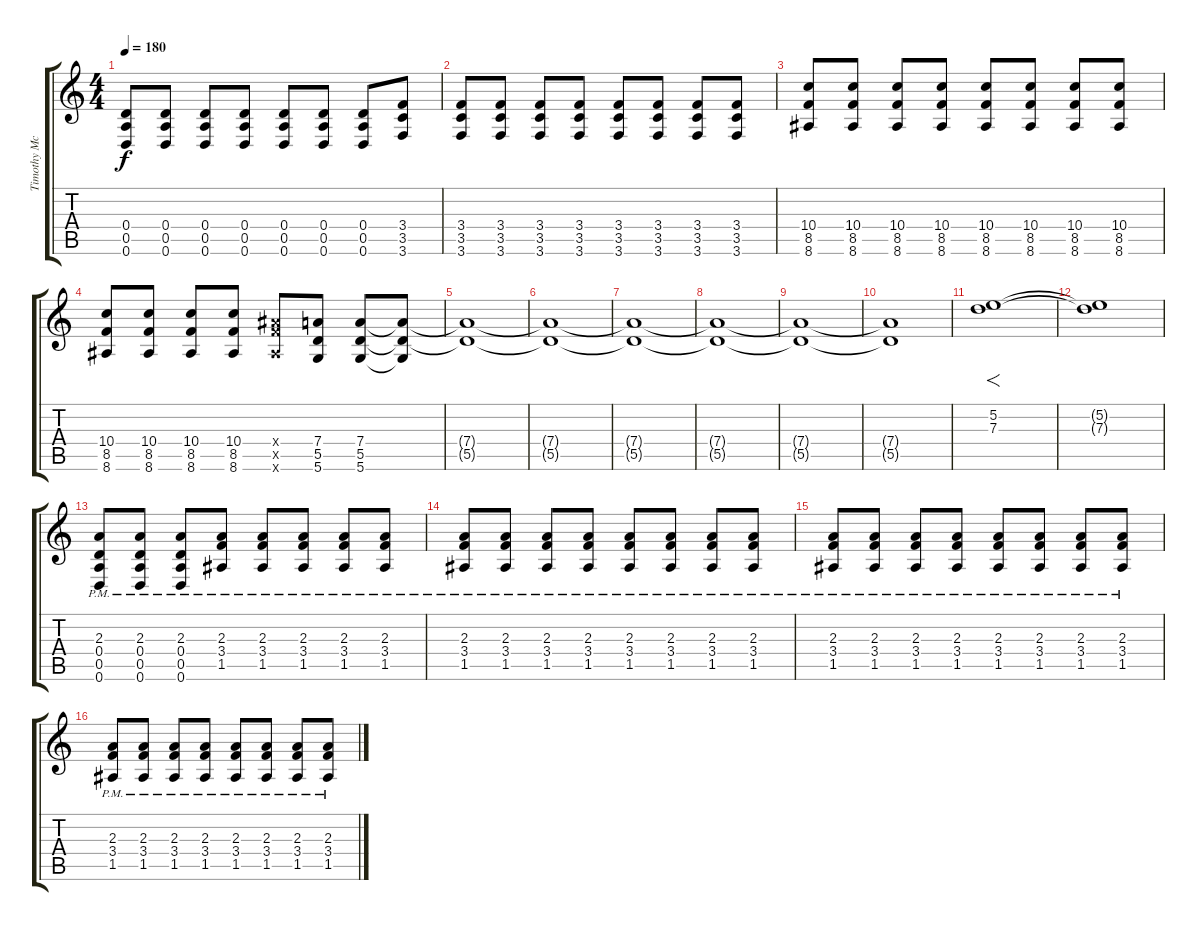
\track ("Timothy McTague" "Timothy Mc") {instrument distortionguitar}
\staff {score tabs}
\tuning (E4 B3 G3 D3 A2 D2) {hide}
\ts (4 4)
\tempo 180
\clef g2
\ks c
(0.4 0.5 0.6).8{dy f} (0.4 0.5 0.6).8 (0.4 0.5 0.6).8 (0.4 0.5 0.6).8 (0.4 0.5 0.6).8 (0.4 0.5 0.6).8 (0.4 0.5 0.6).8 (3.4 3.5 3.6).8 |
(3.4 3.5 3.6).8 (3.4 3.5 3.6).8 (3.4 3.5 3.6).8 (3.4 3.5 3.6).8 (3.4 3.5 3.6).8 (3.4 3.5 3.6).8 (3.4 3.5 3.6).8 (3.4 3.5 3.6).8 |
(10.4 8.5 8.6).8 (10.4 8.5 8.6).8 (10.4 8.5 8.6).8 (10.4 8.5 8.6).8 (10.4 8.5 8.6).8 (10.4 8.5 8.6).8 (10.4 8.5 8.6).8 (10.4 8.5 8.6).8 |
(10.4 8.5 8.6).8 (10.4 8.5 8.6).8 (10.4 8.5 8.6).8 (10.4 8.5 8.6).8 (8.4{x} 8.5{x} 8.6{x}).8 (7.4 5.5 5.6).8 (7.4 5.5 5.6).8 (7.4{t} 5.5{t} 5.6{t}).8 |
(7.4{t} 5.5{t}).1 |
(7.4{t} 5.5{t}).1 |
(7.4{t} 5.5{t}).1 |
(7.4{t} 5.5{t}).1 |
(7.4{t} 5.5{t}).1 |
(7.4{t} 5.5{t}).1 |
(5.2 7.3).1{f} |
(5.2{t} 7.3{t}).1 |
(2.3{pm} 0.4{pm} 0.5{pm} 0.6{pm}).8 (2.3{pm} 0.4{pm} 0.5{pm} 0.6{pm}).8 (2.3{pm} 0.4{pm} 0.5{pm} 0.6{pm}).8 (2.3{pm} 3.4{pm} 1.5{pm}).8 (2.3{pm} 3.4{pm} 1.5{pm}).8 (2.3{pm} 3.4{pm} 1.5{pm}).8 (2.3{pm} 3.4{pm} 1.5{pm}).8 (2.3{pm} 3.4{pm} 1.5{pm}).8 |
(2.3{pm} 3.4{pm} 1.5{pm}).8 (2.3{pm} 3.4{pm} 1.5{pm}).8 (2.3{pm} 3.4{pm} 1.5{pm}).8 (2.3{pm} 3.4{pm} 1.5{pm}).8 (2.3{pm} 3.4{pm} 1.5{pm}).8 (2.3{pm} 3.4{pm} 1.5{pm}).8 (2.3{pm} 3.4{pm} 1.5{pm}).8 (2.3{pm} 3.4{pm} 1.5{pm}).8 |
(2.3{pm} 3.4{pm} 1.5{pm}).8 (2.3{pm} 3.4{pm} 1.5{pm}).8 (2.3{pm} 3.4{pm} 1.5{pm}).8 (2.3{pm} 3.4{pm} 1.5{pm}).8 (2.3{pm} 3.4{pm} 1.5{pm}).8 (2.3{pm} 3.4{pm} 1.5{pm}).8 (2.3{pm} 3.4{pm} 1.5{pm}).8 (2.3{pm} 3.4{pm} 1.5{pm}).8 |
(2.3{pm} 3.4{pm} 1.5{pm}).8 (2.3{pm} 3.4{pm} 1.5{pm}).8 (2.3{pm} 3.4{pm} 1.5{pm}).8 (2.3{pm} 3.4{pm} 1.5{pm}).8 (2.3{pm} 3.4{pm} 1.5{pm}).8 (2.3{pm} 3.4{pm} 1.5{pm}).8 (2.3{pm} 3.4{pm} 1.5{pm}).8 (2.3{pm} 3.4{pm} 1.5{pm}).8
